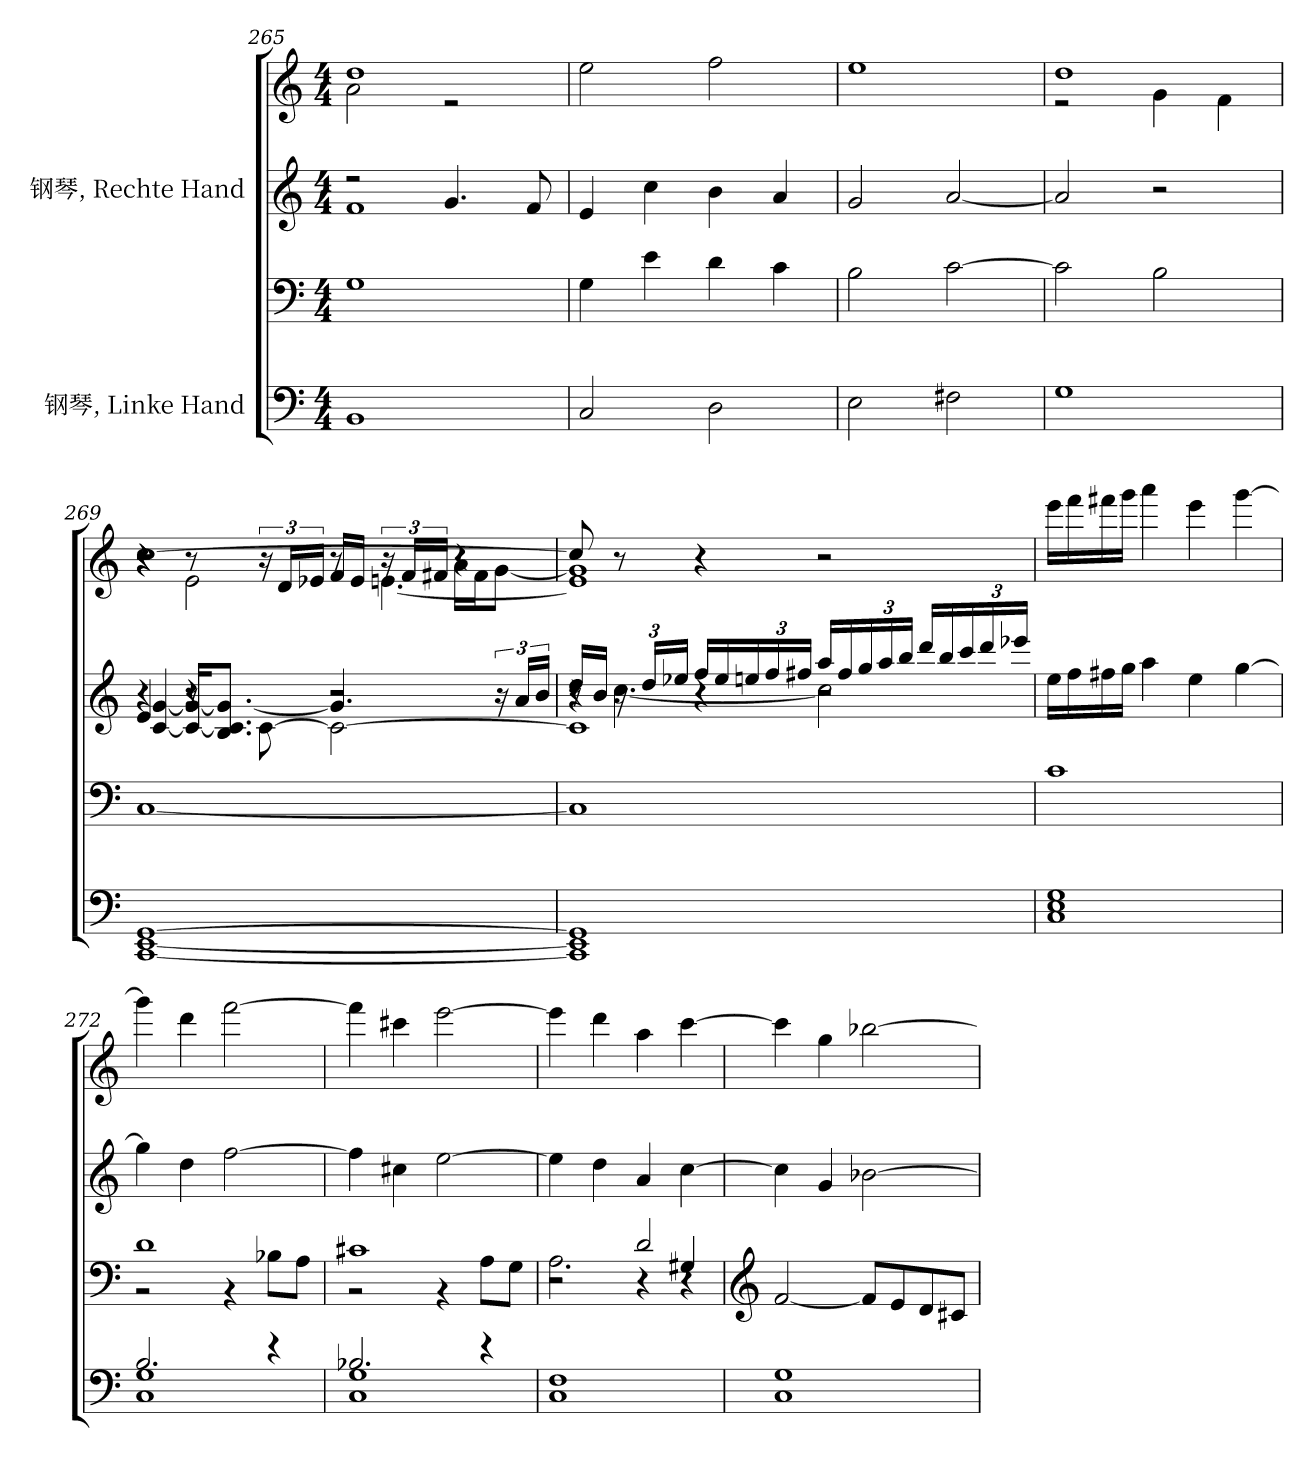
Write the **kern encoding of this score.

**kern	**kern	**kern	**kern
*part2	*part2	*part1	*part1
*staff4	*staff3	*staff2	*staff1
*I"钢琴, Linke Hand	*	*I"钢琴, Rechte Hand	*
*clefF4	*clefF4	*clefG2	*clefG2
*k[]	*k[]	*k[]	*k[]
*M4/4	*M4/4	*M4/4	*M4/4
=265	=265	=265	=265
*	*	*^	*^
1BB	1G	2r	1f	1dd	2a\
.	.	4.g/	.	.	2r
.	.	8f/	.	.	.
*	*	*v	*v	*	*
*	*	*	*v	*v
=266	=266	=266	=266
2C/	4G\	4e/	2ee\
.	4e\	4cc\	.
2D\	4d\	4b\	2ff\
.	4c\	4a/	.
=267	=267	=267	=267
2E\	2B\	2g/	1ee
2F#X\	[2c\	[2a/	.
=268	=268	=268	=268
*	*	*	*^
1G	2c\]	2a/]	1dd	2r
.	2B\	2r	.	4g\
.	.	.	.	4f\
!!LO:LB:g=z
=269	=269	=269	=269	=269
*	*	*^	*^	*
*	*	*	*^	*	*	*^
[1CC [1EE [1GG	[1C	4e/	[4c/ [4g/	4r	[1cc	4r	4r	2r
.	.	4r	16c/_ 16g/_KL	8r	.	2e\	8r	.
.	.	.	8.B/ 8.c/] 8.g/_J	.	.	.	.	.
.	.	.	.	[8c\	.	.	24r	.
.	.	.	.	.	.	.	24d/LL	.
.	.	.	.	.	.	.	24e-X/JJ	.
.	.	2r	4.g/]	2c\_	.	.	16f/LL	8r
.	.	.	.	.	.	.	16e-/JJ	.
.	.	.	.	.	.	.	24r	[4.en\
.	.	.	.	.	.	.	24f/LL	.
.	.	.	.	.	.	.	24f#X/JJ	.
.	.	.	.	.	.	16a\LL	4r	.
.	.	.	.	.	.	16f#\J	.	.
.	.	.	24r	.	.	[8g\J	.	.
.	.	.	24a/LL	.	.	.	.	.
.	.	.	24b/JJ	.	.	.	.	.
*	*	*	*	*	*	*	*v	*v
!!LO:PB:g=z
=270	=270	=270	=270	=270	=270	=270	=270
*	*	*	*	*^	*	*	*
1CC] 1EE] 1GG]	1C]	4r	8r	16dd/LL	1c]	8cc/]	1g]	1e]
.	.	.	.	16b/JJ	.	.	.	.
.	.	.	[4.cc\	24r	.	8r	.	.
.	.	.	.	24dd/LL	.	.	.	.
.	.	.	.	24ee-X/JJ	.	.	.	.
.	.	16ff/LL	.	4r	.	4r	.	.
.	.	16ee-/	.	.	.	.	.	.
*	*	*Xbrackettup	*	*	*	*	*	*
.	.	24een/	.	.	.	.	.	.
.	.	24ff/	.	.	.	.	.	.
.	.	24ff#X/JJ	.	.	.	.	.	.
.	.	16aa/LL	2cc\]	2r	.	2r	.	.
.	.	16ff#/	.	.	.	.	.	.
.	.	24gg/	.	.	.	.	.	.
.	.	24aa/	.	.	.	.	.	.
.	.	24bb/JJ	.	.	.	.	.	.
.	.	16ddd/LL	.	.	.	.	.	.
.	.	16bb/	.	.	.	.	.	.
.	.	24ccc/	.	.	.	.	.	.
.	.	24ddd/	.	.	.	.	.	.
.	.	24eee-X/JJ	.	.	.	.	.	.
*	*	*v	*v	*v	*v	*	*	*
*	*	*	*v	*v	*v
=271	=271	=271	=271
1C 1E 1G	1c	16ee\LL	16eee\LL
.	.	16ff\	16fff\
.	.	16ff#X\	16fff#X\
.	.	16gg\JJ	16ggg\JJ
.	.	4aa\	4aaa\
.	.	4ee\	4eee\
.	.	[4gg\	[4ggg\
=272	=272	=272	=272
*^	*^	*	*
2.B/	1C 1G	1d	2r	4gg\]	4ggg\]
.	.	.	.	4dd\	4ddd\
.	.	.	4r	[2ff\	[2fff\
4r	.	.	8B-X\L	.	.
.	.	.	8A\J	.	.
!!LO:LB:g=z
=273	=273	=273	=273	=273	=273
2.B-X/	1C 1G	1c#X	2r	4ff\]	4fff\]
.	.	.	.	4cc#X\	4ccc#X\
.	.	.	4r	[2ee\	[2eee\
4r	.	.	8A\L	.	.
.	.	.	8G\J	.	.
*v	*v	*	*	*	*
=274	=274	=274	=274	=274
*	*	*^	*	*
1C 1F	2r	2.A\	2r	4ee\]	4eee\]
.	.	.	.	4dd\	4ddd\
.	2d/	.	4r	4a/	4aa\
.	.	4r	4G#X/	[4cc\	[4ccc\
*	*v	*v	*v	*	*
=275	=275	=275	=275
*	*clefG2	*	*
1C 1G	[2f/	4cc\]	4ccc\]
.	.	4g/	4gg\
.	8f/L]	[2b-X\	[2bb-X\
.	8e/	.	.
.	8d/	.	.
.	8c#X/J	.	.
=	=	=	=
*-	*-	*-	*-
